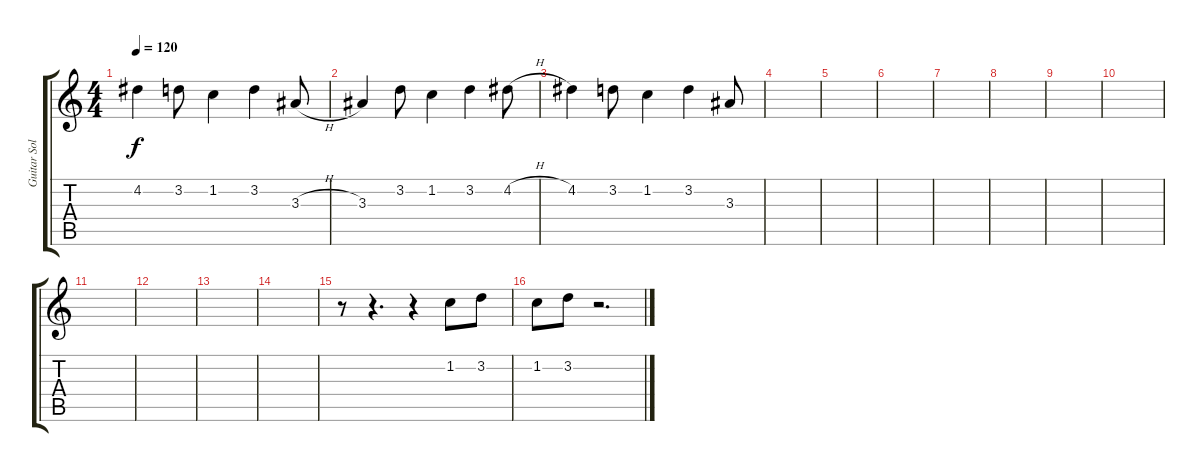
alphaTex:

\track ("Guitar Solo [Tom]" "Guitar Sol") {instrument overdrivenguitar}
\staff {score tabs}
\tuning (E4 B3 G3 D3 A2 E2) {hide}
\ts (4 4)
\tempo 120
\clef g2
\ks c
4.2.4{dy f} 3.2.8 1.2.4 3.2.4 3.3{h}.8 |
3.3.4 3.2.8 1.2.4 3.2.4 4.2{h}.8 |
4.2.4 3.2.8 1.2.4 3.2.4 3.3.8 |
|
|
|
|
|
|
|
|
|
|
|
r.8 r.4{d} r.4 1.2.8 3.2.8 |
1.2.8 3.2.8 r.2{d}
